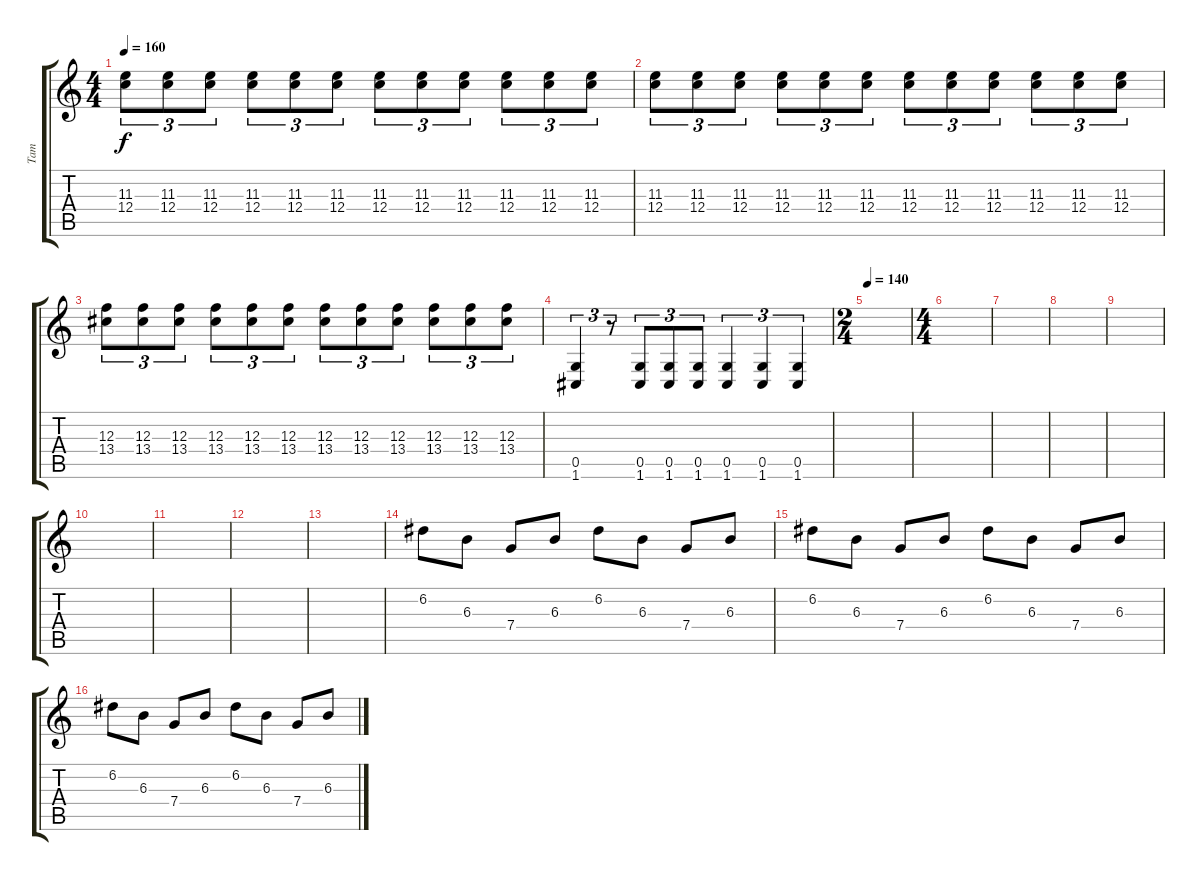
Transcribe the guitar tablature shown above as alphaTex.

\track ("Tam" "Tam") {instrument overdrivenguitar}
\staff {score tabs}
\tuning (D4 A3 F3 C3 G2 C2) {hide}
\ts (4 4)
\tempo 160
\clef g2
\ks c
(11.3 12.4).8{tu (3 2) dy f} (11.3 12.4).8{tu (3 2)} (11.3 12.4).8{tu (3 2)} (11.3 12.4).8{tu (3 2)} (11.3 12.4).8{tu (3 2)} (11.3 12.4).8{tu (3 2)} (11.3 12.4).8{tu (3 2)} (11.3 12.4).8{tu (3 2)} (11.3 12.4).8{tu (3 2)} (11.3 12.4).8{tu (3 2)} (11.3 12.4).8{tu (3 2)} (11.3 12.4).8{tu (3 2)} |
(11.3 12.4).8{tu (3 2)} (11.3 12.4).8{tu (3 2)} (11.3 12.4).8{tu (3 2)} (11.3 12.4).8{tu (3 2)} (11.3 12.4).8{tu (3 2)} (11.3 12.4).8{tu (3 2)} (11.3 12.4).8{tu (3 2)} (11.3 12.4).8{tu (3 2)} (11.3 12.4).8{tu (3 2)} (11.3 12.4).8{tu (3 2)} (11.3 12.4).8{tu (3 2)} (11.3 12.4).8{tu (3 2)} |
(12.3 13.4).8{tu (3 2)} (12.3 13.4).8{tu (3 2)} (12.3 13.4).8{tu (3 2)} (12.3 13.4).8{tu (3 2)} (12.3 13.4).8{tu (3 2)} (12.3 13.4).8{tu (3 2)} (12.3 13.4).8{tu (3 2)} (12.3 13.4).8{tu (3 2)} (12.3 13.4).8{tu (3 2)} (12.3 13.4).8{tu (3 2)} (12.3 13.4).8{tu (3 2)} (12.3 13.4).8{tu (3 2)} |
(0.5 1.6).4{tu (3 2)} r.8{tu (3 2)} (0.5 1.6).8{tu (3 2)} (0.5 1.6).8{tu (3 2)} (0.5 1.6).8{tu (3 2)} (0.5 1.6).4{tu (3 2)} (0.5 1.6).4{tu (3 2)} (0.5 1.6).4{tu (3 2)} |
\ts (2 4)
\tempo 140
|
\ts (4 4)
|
|
|
|
|
|
|
|
6.2.8{instrument electricguitarclean} 6.3.8 7.4.8 6.3.8 6.2.8 6.3.8 7.4.8 6.3.8 |
6.2.8 6.3.8 7.4.8 6.3.8 6.2.8 6.3.8 7.4.8 6.3.8 |
6.2.8 6.3.8 7.4.8 6.3.8 6.2.8 6.3.8 7.4.8 6.3.8
